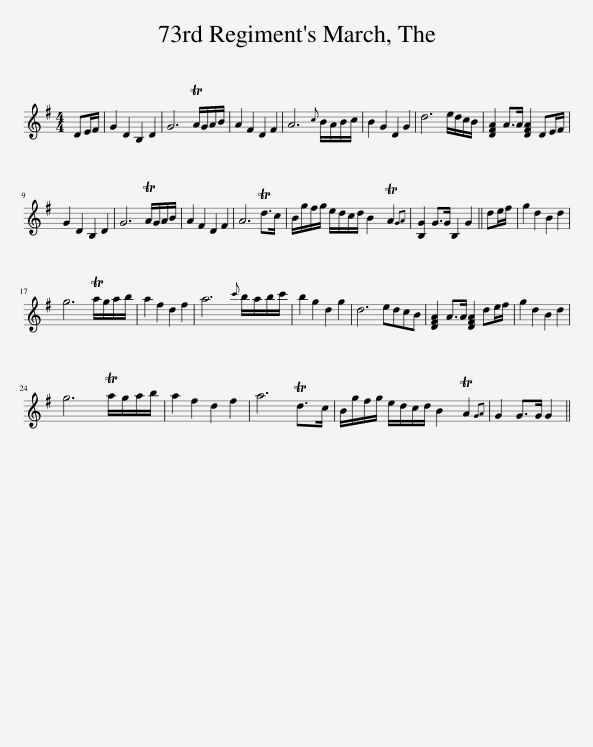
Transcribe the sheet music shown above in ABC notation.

X:1
L:1/8
M:4/4
I:linebreak $
K:G
V:1 treble
V:1
 DE/F/ | G2 D2 B,2 D2 | G6 TA/G/A/B/ | A2 F2 D2 F2 | A6{c} B/A/B/c/ | %5
 B2 G2 D2 G2 | d6 e/d/c/B/ | [DFA]2 A>A [DFA]2 DE/F/ |$ G2 D2 B,2 D2 | G6 TA/G/A/B/ | %10
 A2 F2 D2 F2 | A6 Td>c | B/g/f/g/ e/d/c/d/ B2 TA2{GA} | [B,G]2 G>G B,2 G2 || de/f/ | %15
 g2 d2 B2 d2 |$ g6 Ta/g/a/b/ | a2 f2 d2 f2 | a6{c'} b/a/b/c'/ | b2 g2 d2 g2 | %20
 d6 edcB | [DFA]2 A>A [DFA]2 de/f/ | g2 d2 B2 d2 |$ g6 Ta/g/a/b/ | a2 f2 d2 f2 | %25
 a6 Td>c | B/g/f/g/ e/d/c/d/ B2 TA2{GA} | G2 G>G G2 || %28
